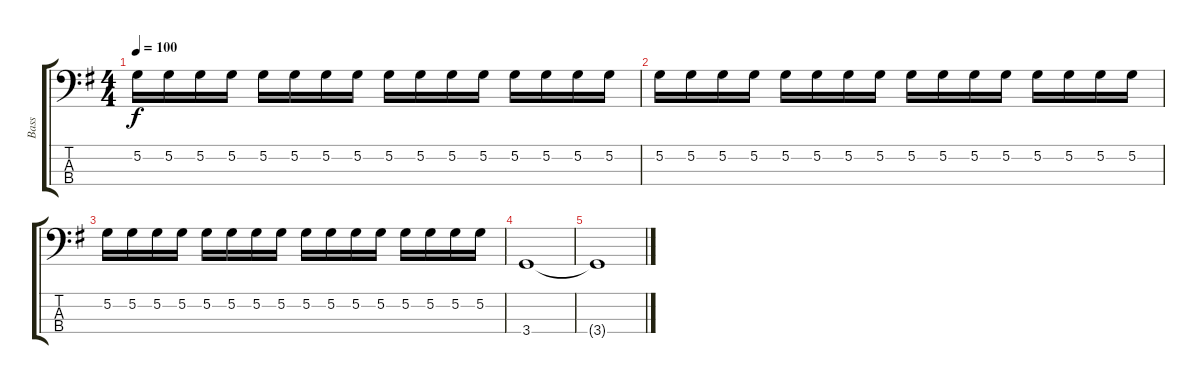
\track ("Bass" "Bass") {instrument electricbassfinger}
\staff {score tabs}
\tuning (G2 D2 A1 E1) {hide}
\ts (4 4)
\tempo 100
\clef f4
\ks g
5.2.16{dy f} 5.2.16 5.2.16 5.2.16 5.2.16 5.2.16 5.2.16 5.2.16 5.2.16 5.2.16 5.2.16 5.2.16 5.2.16 5.2.16 5.2.16 5.2.16 |
5.2.16 5.2.16 5.2.16 5.2.16 5.2.16 5.2.16 5.2.16 5.2.16 5.2.16 5.2.16 5.2.16 5.2.16 5.2.16 5.2.16 5.2.16 5.2.16 |
5.2.16 5.2.16 5.2.16 5.2.16 5.2.16 5.2.16 5.2.16 5.2.16 5.2.16 5.2.16 5.2.16 5.2.16 5.2.16 5.2.16 5.2.16 5.2.16 |
3.4.1 |
3.4{t}.1
